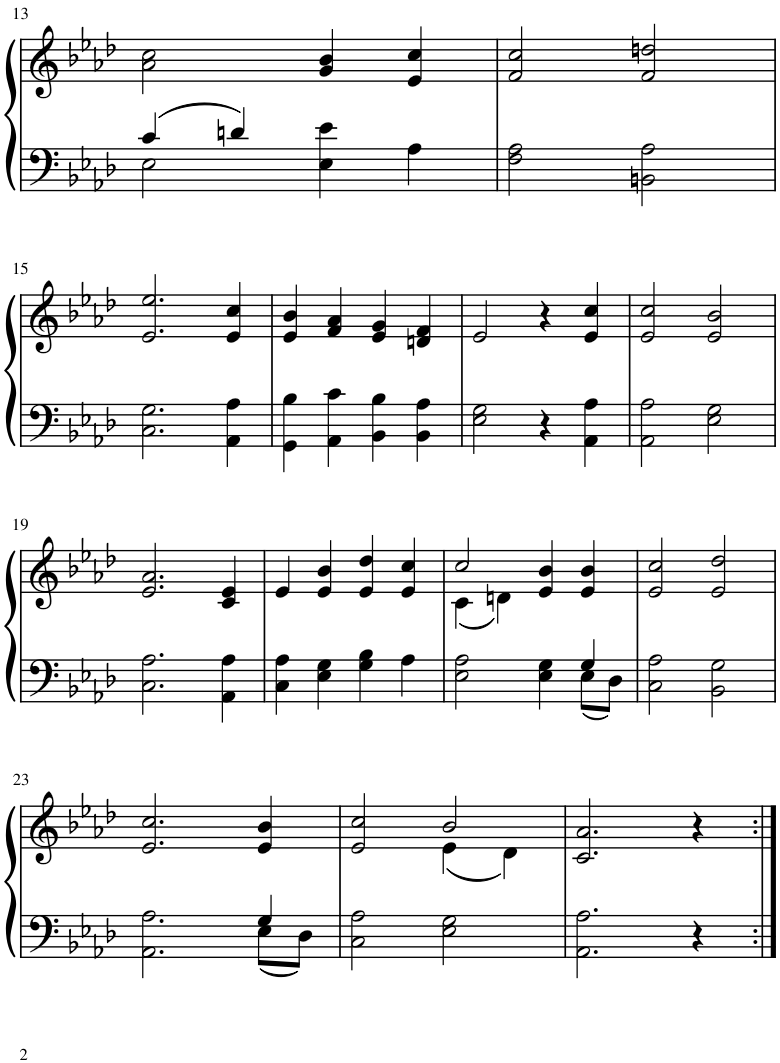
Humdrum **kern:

**kern	**kern
*part1	*part1
*staff2	*staff1
*I"Piano	*
*I'Pno.	*
!!LO:PB:g=z
*clefF4	*clefG2
*k[b-e-a-d-]	*k[b-e-a-d-]
*M4/4	*M4/4
=13	=13
*^	*
4c/	2E-\	2a-\ 2cc\
4dn/	.	.
2ryy	4E-\ 4e-\	4g/ 4b-/
.	4A-\	4e-/ 4cc/
*v	*v	*
=14	=14
2F\ 2A-\	2f/ 2cc/
2BBn\ 2A-\	2f/ 2ddn/
!!LO:LB:g=z
=15	=15
2.C\ 2.G\	2.e-/ 2.ee-/
4AA-\ 4A-\	4e-/ 4cc/
=16	=16
4GG\ 4B-\	4e-/ 4b-/
4AA-\ 4c\	4f/ 4a-/
4BB-\ 4B-\	4e-/ 4g/
4BB-\ 4A-\	4dn/ 4f/
=17	=17
2E-\ 2G\	2e-/
4r	4r
4AA-\ 4A-\	4e-/ 4cc/
=18	=18
2AA-\ 2A-\	2e-/ 2cc/
2E-\ 2G\	2e-/ 2b-/
!!LO:LB:g=z
=19	=19
2.C\ 2.A-\	2.e-/ 2.a-/
4AA-\ 4A-\	4c/ 4e-/
=20	=20
4C\ 4A-\	4e-/
4E-\ 4G\	4e-/ 4b-/
4G\ 4B-\	4e-/ 4dd-/
4A-\	4e-/ 4cc/
=21	=21
*^	*^
2.ryy	2E-\ 2A-\	2cc/	(4c\
.	.	.	4dn\)
.	4E-\ 4G\	4e-/ 4b-/	2ryy
4G/	8E-\L	4e-/ 4b-/	.
.	8D-\J	.	.
*v	*v	*	*
*	*v	*v
=22	=22
2C\ 2A-\	2e-/ 2cc/
2BB-\ 2G\	2e-/ 2dd-/
!!LO:LB:g=z
=23	=23
*^	*
2.ryy	2.AA-\ 2.A-\	2.e-/ 2.cc/
4G/	8E-\L	4e-/ 4b-/
.	8D-\J	.
*v	*v	*
=24	=24
*	*^
2C\ 2A-\	2e-/ 2cc/	2ryy
2E-\ 2G\	2b-/	(4e-\
.	.	4d-\)
*	*v	*v
=25	=25
2.AA-\ 2.A-\	2.c/ 2.a-/
4r	4r
=:|!	=:|!
*-	*-
